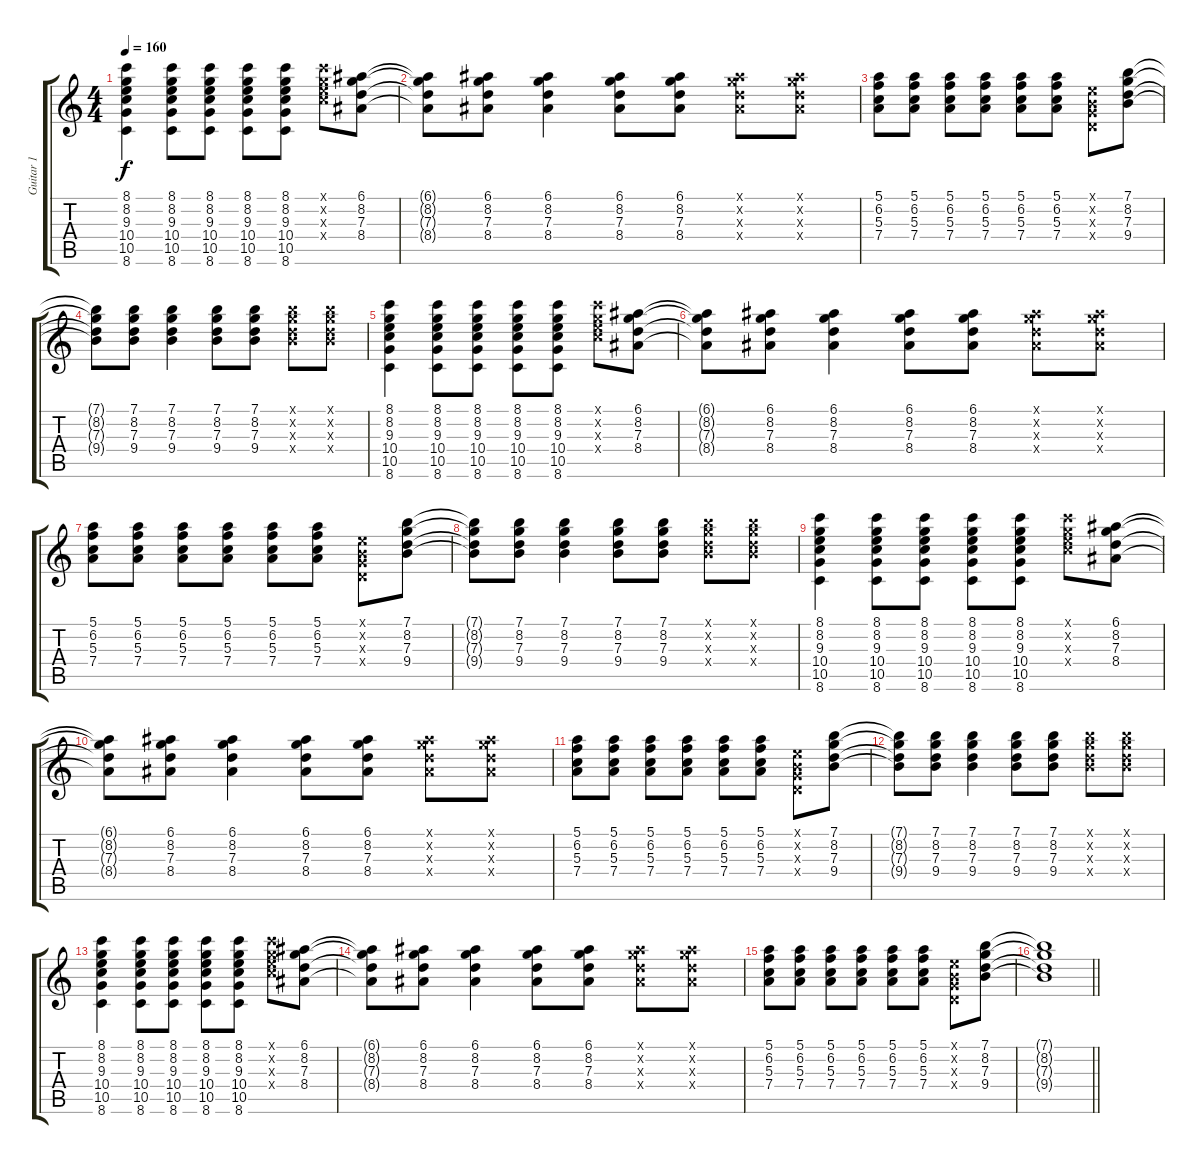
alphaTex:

\track ("Guitar 1" "Guitar 1") {instrument electricguitarclean}
\staff {score tabs}
\tuning (E4 B3 G3 D3 A2 E2) {hide}
\ts (4 4)
\tempo 160
\clef g2
\ks c
(8.1 8.2 9.3 10.4 10.5 8.6).4{dy f} (8.1 8.2 9.3 10.4 10.5 8.6).8 (8.1 8.2 9.3 10.4 10.5 8.6).8 (8.1 8.2 9.3 10.4 10.5 8.6).8 (8.1 8.2 9.3 10.4 10.5 8.6).8 (8.1{x} 8.2{x} 9.3{x} 10.4{x}).8 (6.1 8.2 7.3 8.4).8 |
(6.1{t} 8.2{t} 7.3{t} 8.4{t}).8 (6.1 8.2 7.3 8.4).8 (6.1 8.2 7.3 8.4).4 (6.1 8.2 7.3 8.4).8 (6.1 8.2 7.3 8.4).8 (6.1{x} 8.2{x} 7.3{x} 8.4{x}).8 (6.1{x} 8.2{x} 7.3{x} 8.4{x}).8 |
(5.1 6.2 5.3 7.4).8 (5.1 6.2 5.3 7.4).8 (5.1 6.2 5.3 7.4).8 (5.1 6.2 5.3 7.4).8 (5.1 6.2 5.3 7.4).8 (5.1 6.2 5.3 7.4).8 (0.1{x} 0.2{x} 0.3{x} 0.4{x}).8 (7.1 8.2 7.3 9.4).8 |
(7.1{t} 8.2{t} 7.3{t} 9.4{t}).8 (7.1 8.2 7.3 9.4).8 (7.1 8.2 7.3 9.4).4 (7.1 8.2 7.3 9.4).8 (7.1 8.2 7.3 9.4).8 (7.1{x} 8.2{x} 7.3{x} 9.4{x}).8 (7.1{x} 8.2{x} 7.3{x} 9.4{x}).8 |
(8.1 8.2 9.3 10.4 10.5 8.6).4 (8.1 8.2 9.3 10.4 10.5 8.6).8 (8.1 8.2 9.3 10.4 10.5 8.6).8 (8.1 8.2 9.3 10.4 10.5 8.6).8 (8.1 8.2 9.3 10.4 10.5 8.6).8 (8.1{x} 8.2{x} 9.3{x} 10.4{x}).8 (6.1 8.2 7.3 8.4).8 |
(6.1{t} 8.2{t} 7.3{t} 8.4{t}).8 (6.1 8.2 7.3 8.4).8 (6.1 8.2 7.3 8.4).4 (6.1 8.2 7.3 8.4).8 (6.1 8.2 7.3 8.4).8 (6.1{x} 8.2{x} 7.3{x} 8.4{x}).8 (6.1{x} 8.2{x} 7.3{x} 8.4{x}).8 |
(5.1 6.2 5.3 7.4).8 (5.1 6.2 5.3 7.4).8 (5.1 6.2 5.3 7.4).8 (5.1 6.2 5.3 7.4).8 (5.1 6.2 5.3 7.4).8 (5.1 6.2 5.3 7.4).8 (0.1{x} 0.2{x} 0.3{x} 0.4{x}).8 (7.1 8.2 7.3 9.4).8 |
(7.1{t} 8.2{t} 7.3{t} 9.4{t}).8 (7.1 8.2 7.3 9.4).8 (7.1 8.2 7.3 9.4).4 (7.1 8.2 7.3 9.4).8 (7.1 8.2 7.3 9.4).8 (7.1{x} 8.2{x} 7.3{x} 9.4{x}).8 (7.1{x} 8.2{x} 7.3{x} 9.4{x}).8 |
(8.1 8.2 9.3 10.4 10.5 8.6).4 (8.1 8.2 9.3 10.4 10.5 8.6).8 (8.1 8.2 9.3 10.4 10.5 8.6).8 (8.1 8.2 9.3 10.4 10.5 8.6).8 (8.1 8.2 9.3 10.4 10.5 8.6).8 (8.1{x} 8.2{x} 9.3{x} 10.4{x}).8 (6.1 8.2 7.3 8.4).8 |
(6.1{t} 8.2{t} 7.3{t} 8.4{t}).8 (6.1 8.2 7.3 8.4).8 (6.1 8.2 7.3 8.4).4 (6.1 8.2 7.3 8.4).8 (6.1 8.2 7.3 8.4).8 (6.1{x} 8.2{x} 7.3{x} 8.4{x}).8 (6.1{x} 8.2{x} 7.3{x} 8.4{x}).8 |
(5.1 6.2 5.3 7.4).8 (5.1 6.2 5.3 7.4).8 (5.1 6.2 5.3 7.4).8 (5.1 6.2 5.3 7.4).8 (5.1 6.2 5.3 7.4).8 (5.1 6.2 5.3 7.4).8 (0.1{x} 0.2{x} 0.3{x} 0.4{x}).8 (7.1 8.2 7.3 9.4).8 |
(7.1{t} 8.2{t} 7.3{t} 9.4{t}).8 (7.1 8.2 7.3 9.4).8 (7.1 8.2 7.3 9.4).4 (7.1 8.2 7.3 9.4).8 (7.1 8.2 7.3 9.4).8 (7.1{x} 8.2{x} 7.3{x} 9.4{x}).8 (7.1{x} 8.2{x} 7.3{x} 9.4{x}).8 |
(8.1 8.2 9.3 10.4 10.5 8.6).4 (8.1 8.2 9.3 10.4 10.5 8.6).8 (8.1 8.2 9.3 10.4 10.5 8.6).8 (8.1 8.2 9.3 10.4 10.5 8.6).8 (8.1 8.2 9.3 10.4 10.5 8.6).8 (8.1{x} 8.2{x} 9.3{x} 10.4{x}).8 (6.1 8.2 7.3 8.4).8 |
(6.1{t} 8.2{t} 7.3{t} 8.4{t}).8 (6.1 8.2 7.3 8.4).8 (6.1 8.2 7.3 8.4).4 (6.1 8.2 7.3 8.4).8 (6.1 8.2 7.3 8.4).8 (6.1{x} 8.2{x} 7.3{x} 8.4{x}).8 (6.1{x} 8.2{x} 7.3{x} 8.4{x}).8 |
(5.1 6.2 5.3 7.4).8 (5.1 6.2 5.3 7.4).8 (5.1 6.2 5.3 7.4).8 (5.1 6.2 5.3 7.4).8 (5.1 6.2 5.3 7.4).8 (5.1 6.2 5.3 7.4).8 (0.1{x} 0.2{x} 0.3{x} 0.4{x}).8 (7.1 8.2 7.3 9.4).8 |
\barLineRight lightlight
(7.1{t} 8.2{t} 7.3{t} 9.4{t}).1
